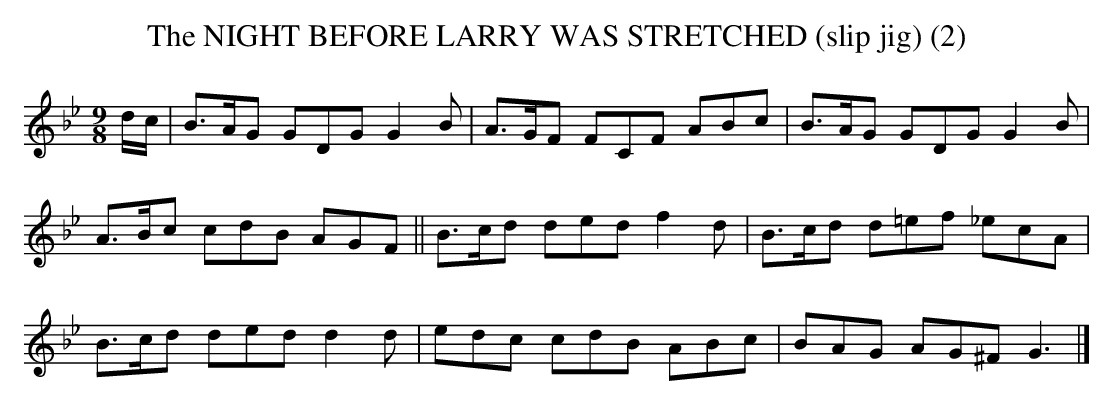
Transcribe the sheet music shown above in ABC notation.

X:1
T:NIGHT BEFORE LARRY WAS STRETCHED (slip jig) (2), The
M:9/8
L:1/8
K:Gm
d/c/|B>AG GDG G2B|A>GF FCF ABc|B>AG GDG G2B|
A>Bc cdB AGF||B>cd ded f2d|B>cd d=ef _ecA|
B>cd ded d2d|edc cdB ABc|BAG AG^F G3|]
